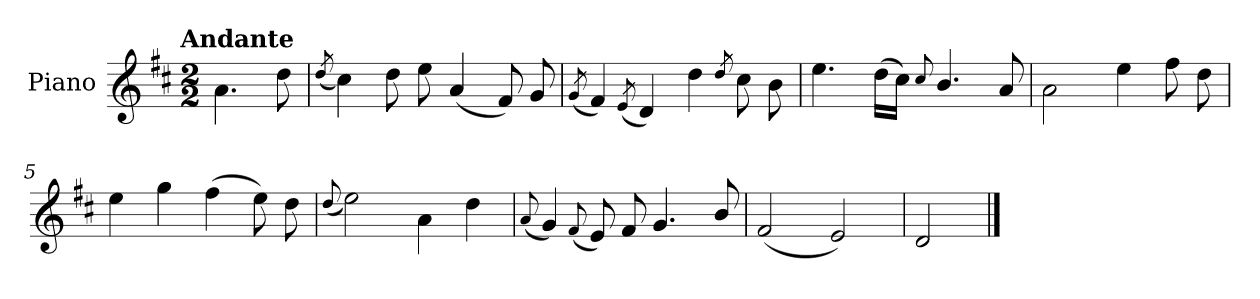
**kern
*part1
*staff1
*I"Piano
*I'Pno.
*clefG2
*k[f#c#]
!!LO:TX:omd:t=Andante
*M2/2
*MM92
=
4.a\
8dd\
=1
(<8qdd/
4cc#\)
8dd\
8ee\
(<4a/
8f#/)
8g/
=2
(<8qg/
4f#/)
(<8qe/
4d/)
4dd\
8qdd/
8cc#\
8b\
=3
4.ee\
(>16dd\LL
16cc#\JJ)
8qqcc#/
4.b/
8a/
!!LO:LB:g=z
=4
2a\
4ee\
8ff#\
8dd\
=5
4ee\
4gg\
(>4ff#\
8ee\)
8dd\
=6
(<8qqdd/
2ee\)
4a\
4dd\
=7
(<8qqa/
4g/)
(<8qqf#/
8e/)
8f#/
4.g/
8b/
=8
(<2f#/
2e/)
=9
2d/
==
*-
